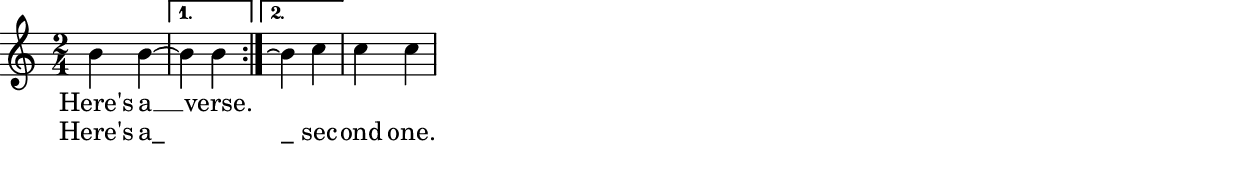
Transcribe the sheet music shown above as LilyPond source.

%% Generated by lilypond-book
%% Options: [exampleindent=10.16\mm,indent=0\mm,line-width=160\mm,paper-height=845.047\pt,paper-width=597.508\pt,papersize='(cons (* 597.508 pt) (* 845.047 pt)),quote]
\include "lilypond-book-preamble.ly"


% ****************************************************************
% Start cut-&-pastable-section
% ****************************************************************

#(ly:set-option 'eps-box-padding 3.000000)



\paper {
  #(set-paper-size '(cons (* 597.508 pt) (* 845.047 pt)))
  indent = 0\mm
  line-width = 160\mm
  % offset the left padding, also add 1mm as lilypond creates cropped
  % images with a little space on the right
  line-width = #(- line-width (* mm  3.000000) (* mm 1))
  line-width = 160\mm - 2.0 * 10.16\mm
  % offset the left padding, also add 1mm as lilypond creates cropped
  % images with a little space on the right
  line-width = #(- line-width (* mm  3.000000) (* mm 1))
}

\layout {
  
}




% ****************************************************************
% ly snippet:
% ****************************************************************
\sourcefileline 1627
\score {
  <<
    \new Staff {
      \time 2/4
      \new Voice = "melody" {
        \relative {
          \repeat volta 2 { b'4 b ~}
          \alternative {
            \volta 1 { b b }
            \volta 2 { b \repeatTie c }
          }
          c4 c
        }
      }
    }
    \new Lyrics {
      \lyricsto "melody" {
        Here's a __ verse.
        \repeat unfold 2 { \skip 1 }
      }
    }
    \new Lyrics {
      \lyricsto "melody" {
        Here's "a_"
        \skip 1
        "_" sec -- ond one.
      }
    }
  >>
}


% ****************************************************************
% end ly snippet
% ****************************************************************
